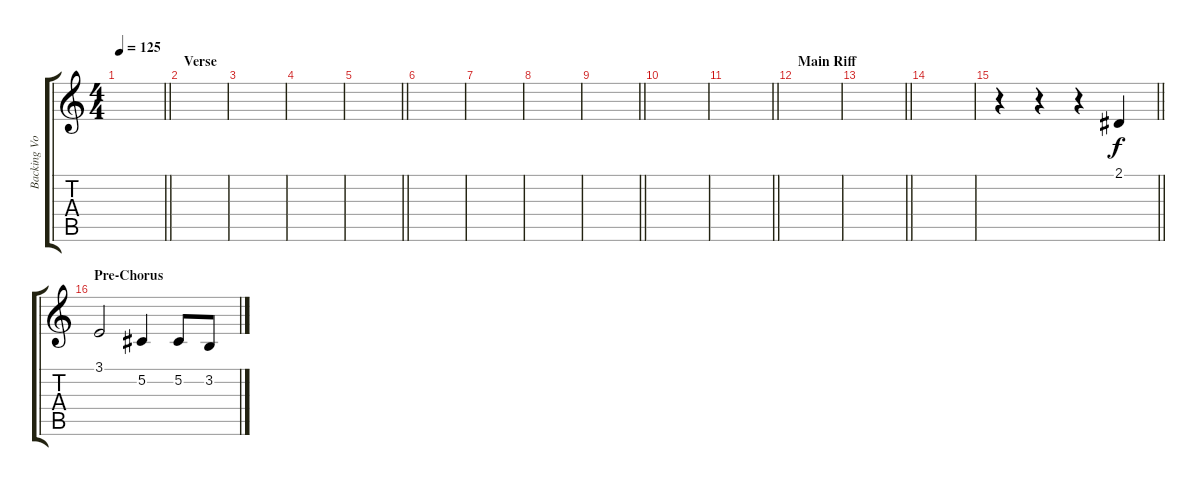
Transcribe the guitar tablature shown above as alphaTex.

\track ("Backing Vocals" "Backing Vo") {instrument lead6voice}
\staff {score tabs}
\tuning (Db4 Ab3 E3 B2 Gb2 B1) {hide}
\ts (4 4)
\tempo 125
\clef g2
\barLineRight lightlight
\ks c
|
\section ("" "Verse")
|
|
|
\barLineRight lightlight
|
|
|
|
\barLineRight lightlight
|
|
\barLineRight lightlight
|
\section ("" "Main Riff")
|
\barLineRight lightlight
|
\section ("" "")
|
\barLineRight lightlight
r.4 r.4 r.4 2.1.4{volume 10} |
\section ("" "Pre-Chorus")
3.1.2 5.2.4 5.2.8 3.2.8
